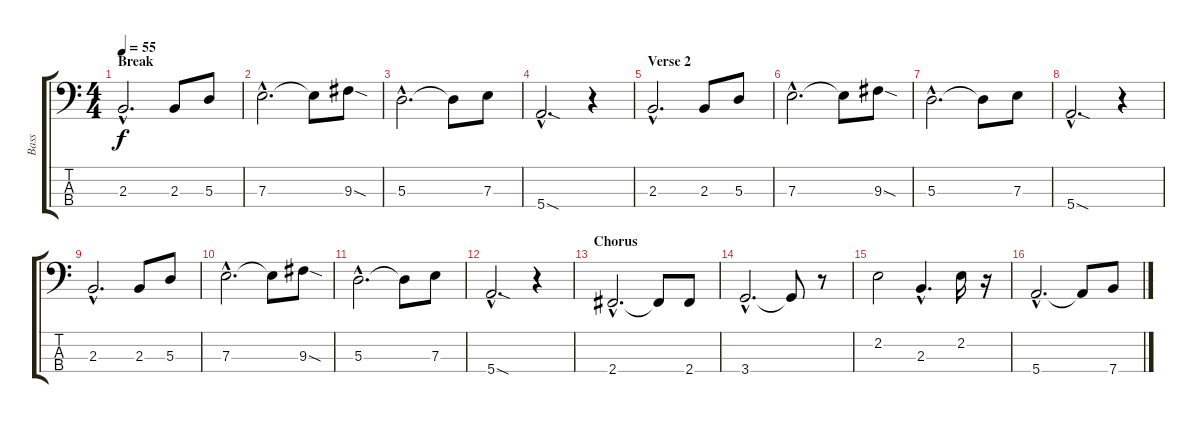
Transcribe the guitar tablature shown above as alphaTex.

\track ("Bass" "Bass") {instrument electricbassfinger}
\staff {score tabs}
\tuning (G2 D2 A1 E1) {hide}
\ts (4 4)
\section ("" "Break")
\tempo 55
\clef f4
\ks c
2.3{hac}.2{d dy f} 2.3.8 5.3.8 |
7.3{hac}.2{d} 7.3{t}.8 9.3{sod}.8 |
5.3{hac}.2{d} 5.3{t}.8 7.3.8 |
5.4{sod hac}.2{d} r.4 |
\section ("" "Verse 2")
2.3{hac}.2{d} 2.3.8 5.3.8 |
7.3{hac}.2{d} 7.3{t}.8 9.3{sod}.8 |
5.3{hac}.2{d} 5.3{t}.8 7.3.8 |
5.4{sod hac}.2{d} r.4 |
2.3{hac}.2{d} 2.3.8 5.3.8 |
7.3{hac}.2{d} 7.3{t}.8 9.3{sod}.8 |
5.3{hac}.2{d} 5.3{t}.8 7.3.8 |
5.4{sod hac}.2{d} r.4 |
\section ("" "Chorus")
2.4{hac}.2{d} 2.4{t}.8 2.4.8 |
3.4{hac}.2{d} 3.4{t}.8 r.8 |
2.2.2 2.3{hac}.4{d} 2.2.16 r.16 |
5.4{hac}.2{d} 5.4{t}.8 7.4{ss}.8
